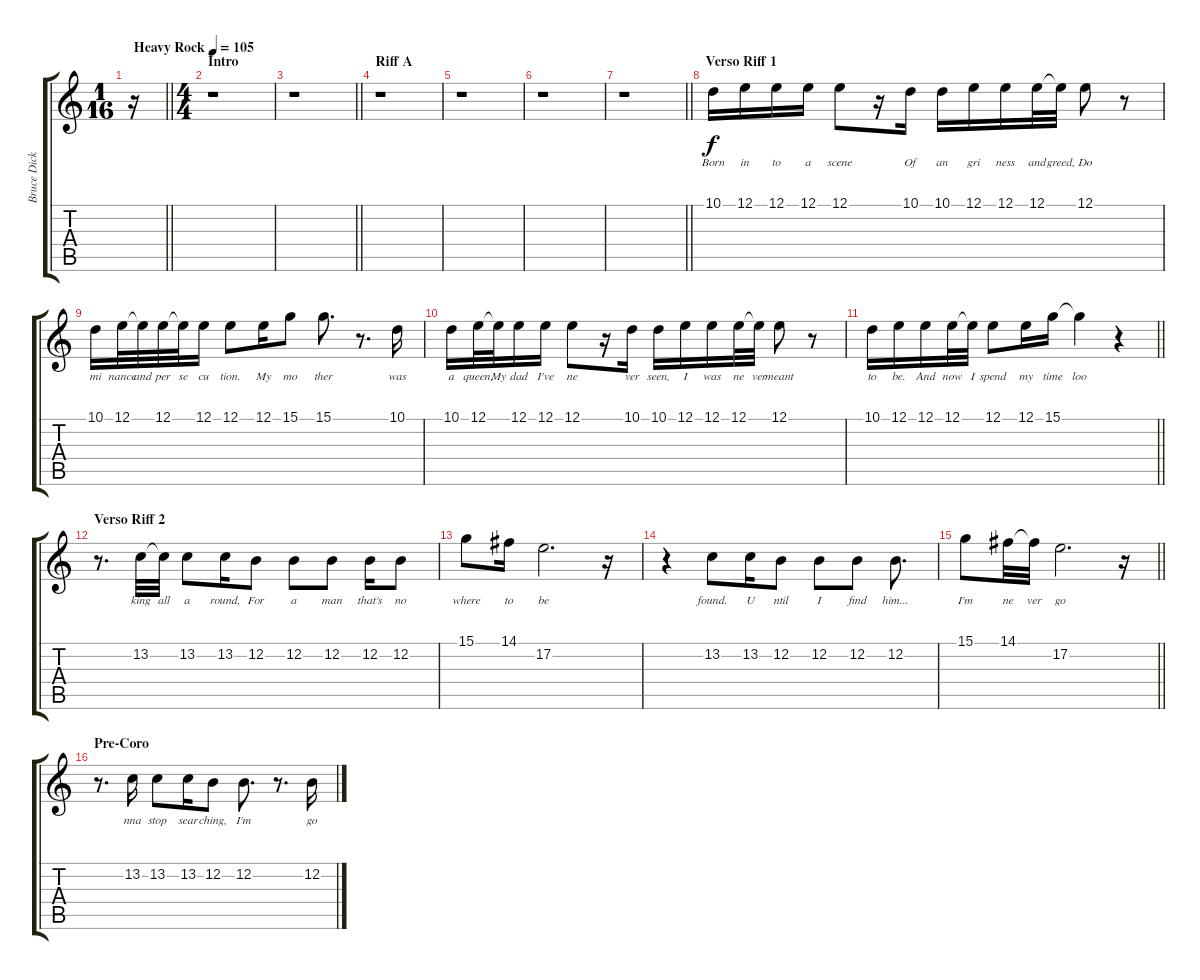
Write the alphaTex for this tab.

\track ("Bruce Dickinson" "Bruce Dick") {instrument lead2sawtooth}
\staff {score tabs}
\tuning (E4 B3 G3 D3 A2 E2) {hide}
\ts (1 16)
\tempo (105 "Heavy Rock")
\clef g2
\barLineRight lightlight
\ks c
r.16{dy f instrument lead2sawtooth} |
\ts (4 4)
\section ("" "Intro")
r.1 |
\barLineRight lightlight
r.1 |
\section ("" "Riff A")
r.1 |
r.1 |
r.1 |
\barLineRight lightlight
r.1 |
\section ("" "Verso Riff 1")
10.1.16{lyrics (0 "Born") lyrics (1 "") lyrics (2 "") lyrics (3 "") lyrics (4 "")} 12.1.16{lyrics (0 "in") lyrics (1 "") lyrics (2 "") lyrics (3 "") lyrics (4 "")} 12.1.16{lyrics (0 "to") lyrics (1 "") lyrics (2 "") lyrics (3 "") lyrics (4 "")} 12.1.16{lyrics (0 "a") lyrics (1 "") lyrics (2 "") lyrics (3 "") lyrics (4 "")} 12.1.8{lyrics (0 "scene") lyrics (1 "") lyrics (2 "") lyrics (3 "") lyrics (4 "")} r.16 10.1.16{lyrics (0 "Of") lyrics (1 "") lyrics (2 "") lyrics (3 "") lyrics (4 "")} 10.1.16{lyrics (0 "an") lyrics (1 "") lyrics (2 "") lyrics (3 "") lyrics (4 "")} 12.1.16{lyrics (0 "gri") lyrics (1 "") lyrics (2 "") lyrics (3 "") lyrics (4 "")} 12.1.16{lyrics (0 "ness") lyrics (1 "") lyrics (2 "") lyrics (3 "") lyrics (4 "")} 12.1.32{lyrics (0 "and") lyrics (1 "") lyrics (2 "") lyrics (3 "") lyrics (4 "")} 12.1{t}.32{lyrics (0 "greed,") lyrics (1 "") lyrics (2 "") lyrics (3 "") lyrics (4 "")} 12.1.8{lyrics (0 "Do") lyrics (1 "") lyrics (2 "") lyrics (3 "") lyrics (4 "")} r.8 |
10.1.16{lyrics (0 "mi") lyrics (1 "") lyrics (2 "") lyrics (3 "") lyrics (4 "")} 12.1.32{lyrics (0 "nance") lyrics (1 "") lyrics (2 "") lyrics (3 "") lyrics (4 "")} 12.1{t}.32{lyrics (0 "and") lyrics (1 "") lyrics (2 "") lyrics (3 "") lyrics (4 "")} 12.1.32{lyrics (0 "per") lyrics (1 "") lyrics (2 "") lyrics (3 "") lyrics (4 "")} 12.1{t}.32{lyrics (0 "se") lyrics (1 "") lyrics (2 "") lyrics (3 "") lyrics (4 "")} 12.1.16{lyrics (0 "cu") lyrics (1 "") lyrics (2 "") lyrics (3 "") lyrics (4 "")} 12.1.8{lyrics (0 "tion.") lyrics (1 "") lyrics (2 "") lyrics (3 "") lyrics (4 "")} 12.1.16{lyrics (0 "My") lyrics (1 "") lyrics (2 "") lyrics (3 "") lyrics (4 "")} 15.1.8{lyrics (0 "mo") lyrics (1 "") lyrics (2 "") lyrics (3 "") lyrics (4 "")} 15.1.8{d lyrics (0 "ther") lyrics (1 "") lyrics (2 "") lyrics (3 "") lyrics (4 "")} r.8{d} 10.1.16{lyrics (0 "was") lyrics (1 "") lyrics (2 "") lyrics (3 "") lyrics (4 "")} |
10.1.16{lyrics (0 "a") lyrics (1 "") lyrics (2 "") lyrics (3 "") lyrics (4 "")} 12.1.32{lyrics (0 "queen,") lyrics (1 "") lyrics (2 "") lyrics (3 "") lyrics (4 "")} 12.1{t}.32{lyrics (0 "My") lyrics (1 "") lyrics (2 "") lyrics (3 "") lyrics (4 "")} 12.1.16{lyrics (0 "dad") lyrics (1 "") lyrics (2 "") lyrics (3 "") lyrics (4 "")} 12.1.16{lyrics (0 "I've") lyrics (1 "") lyrics (2 "") lyrics (3 "") lyrics (4 "")} 12.1.8{lyrics (0 "ne") lyrics (1 "") lyrics (2 "") lyrics (3 "") lyrics (4 "")} r.16 10.1.16{lyrics (0 "ver") lyrics (1 "") lyrics (2 "") lyrics (3 "") lyrics (4 "")} 10.1.16{lyrics (0 "seen,") lyrics (1 "") lyrics (2 "") lyrics (3 "") lyrics (4 "")} 12.1.16{lyrics (0 "I") lyrics (1 "") lyrics (2 "") lyrics (3 "") lyrics (4 "")} 12.1.16{lyrics (0 "was") lyrics (1 "") lyrics (2 "") lyrics (3 "") lyrics (4 "")} 12.1.32{lyrics (0 "ne") lyrics (1 "") lyrics (2 "") lyrics (3 "") lyrics (4 "")} 12.1{t}.32{lyrics (0 "ver") lyrics (1 "") lyrics (2 "") lyrics (3 "") lyrics (4 "")} 12.1.8{lyrics (0 "meant") lyrics (1 "") lyrics (2 "") lyrics (3 "") lyrics (4 "")} r.8 |
\barLineRight lightlight
10.1.16{lyrics (0 "to") lyrics (1 "") lyrics (2 "") lyrics (3 "") lyrics (4 "")} 12.1.16{lyrics (0 "be.") lyrics (1 "") lyrics (2 "") lyrics (3 "") lyrics (4 "")} 12.1.16{lyrics (0 "And") lyrics (1 "") lyrics (2 "") lyrics (3 "") lyrics (4 "")} 12.1.32{lyrics (0 "now") lyrics (1 "") lyrics (2 "") lyrics (3 "") lyrics (4 "")} 12.1{t}.32{lyrics (0 "I") lyrics (1 "") lyrics (2 "") lyrics (3 "") lyrics (4 "")} 12.1.8{lyrics (0 "spend") lyrics (1 "") lyrics (2 "") lyrics (3 "") lyrics (4 "")} 12.1.16{lyrics (0 "my") lyrics (1 "") lyrics (2 "") lyrics (3 "") lyrics (4 "")} 15.1.16{lyrics (0 "time") lyrics (1 "") lyrics (2 "") lyrics (3 "") lyrics (4 "")} 15.1{t}.4{lyrics (0 "loo") lyrics (1 "") lyrics (2 "") lyrics (3 "") lyrics (4 "")} r.4 |
\section ("" "Verso Riff 2")
r.8{d} 13.2.32{lyrics (0 "king") lyrics (1 "") lyrics (2 "") lyrics (3 "") lyrics (4 "")} 13.2{t}.32{lyrics (0 "all") lyrics (1 "") lyrics (2 "") lyrics (3 "") lyrics (4 "")} 13.2.8{lyrics (0 "a") lyrics (1 "") lyrics (2 "") lyrics (3 "") lyrics (4 "")} 13.2.16{lyrics (0 "round,") lyrics (1 "") lyrics (2 "") lyrics (3 "") lyrics (4 "")} 12.2.8{lyrics (0 "For") lyrics (1 "") lyrics (2 "") lyrics (3 "") lyrics (4 "")} 12.2.8{lyrics (0 "a") lyrics (1 "") lyrics (2 "") lyrics (3 "") lyrics (4 "")} 12.2.8{lyrics (0 "man") lyrics (1 "") lyrics (2 "") lyrics (3 "") lyrics (4 "")} 12.2.16{lyrics (0 "that's") lyrics (1 "") lyrics (2 "") lyrics (3 "") lyrics (4 "")} 12.2.8{lyrics (0 "no") lyrics (1 "") lyrics (2 "") lyrics (3 "") lyrics (4 "")} |
15.1.8{lyrics (0 "where") lyrics (1 "") lyrics (2 "") lyrics (3 "") lyrics (4 "")} 14.1.16{lyrics (0 "to") lyrics (1 "") lyrics (2 "") lyrics (3 "") lyrics (4 "")} 17.2.2{d lyrics (0 "be") lyrics (1 "") lyrics (2 "") lyrics (3 "") lyrics (4 "")} r.16 |
r.4 13.2.8{lyrics (0 "found.") lyrics (1 "") lyrics (2 "") lyrics (3 "") lyrics (4 "")} 13.2.16{lyrics (0 "U") lyrics (1 "") lyrics (2 "") lyrics (3 "") lyrics (4 "")} 12.2.8{lyrics (0 "ntil") lyrics (1 "") lyrics (2 "") lyrics (3 "") lyrics (4 "")} 12.2.8{lyrics (0 "I") lyrics (1 "") lyrics (2 "") lyrics (3 "") lyrics (4 "")} 12.2.8{lyrics (0 "find") lyrics (1 "") lyrics (2 "") lyrics (3 "") lyrics (4 "")} 12.2.8{d lyrics (0 "him...") lyrics (1 "") lyrics (2 "") lyrics (3 "") lyrics (4 "")} |
\barLineRight lightlight
15.1.8{lyrics (0 "I'm") lyrics (1 "") lyrics (2 "") lyrics (3 "") lyrics (4 "")} 14.1.32{lyrics (0 "ne") lyrics (1 "") lyrics (2 "") lyrics (3 "") lyrics (4 "")} 14.1{t}.32{lyrics (0 "ver") lyrics (1 "") lyrics (2 "") lyrics (3 "") lyrics (4 "")} 17.2.2{d lyrics (0 "go") lyrics (1 "") lyrics (2 "") lyrics (3 "") lyrics (4 "")} r.16 |
\section ("" "Pre-Coro")
r.8{d} 13.2.16{lyrics (0 "nna") lyrics (1 "") lyrics (2 "") lyrics (3 "") lyrics (4 "")} 13.2.8{lyrics (0 "stop") lyrics (1 "") lyrics (2 "") lyrics (3 "") lyrics (4 "")} 13.2.16{lyrics (0 "sear") lyrics (1 "") lyrics (2 "") lyrics (3 "") lyrics (4 "")} 12.2.8{lyrics (0 "ching,") lyrics (1 "") lyrics (2 "") lyrics (3 "") lyrics (4 "")} 12.2.8{d lyrics (0 "I'm") lyrics (1 "") lyrics (2 "") lyrics (3 "") lyrics (4 "")} r.8{d} 12.2.16{lyrics (0 "go") lyrics (1 "") lyrics (2 "") lyrics (3 "") lyrics (4 "")}
